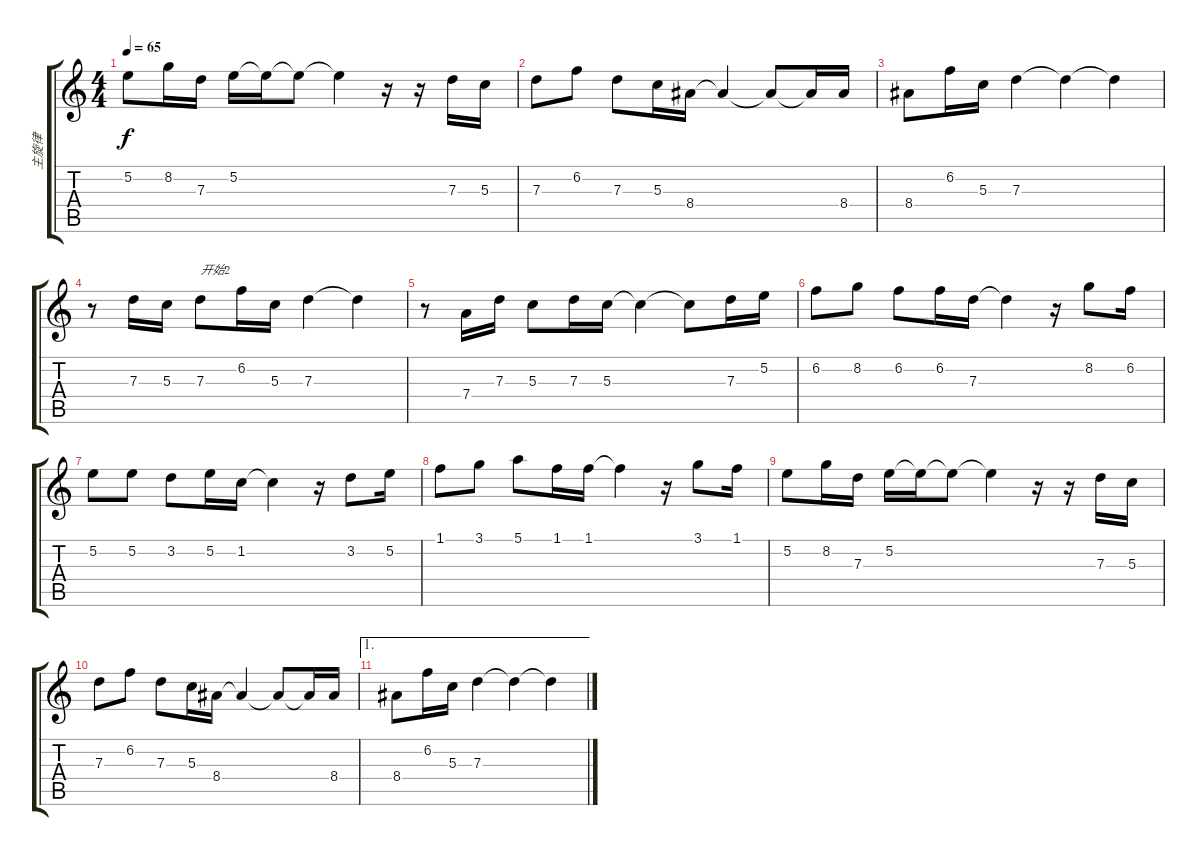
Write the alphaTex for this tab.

\track ("主旋律" "主旋律") {instrument overdrivenguitar}
\staff {score tabs}
\tuning (E4 B3 G3 D3 A2 E2) {hide}
\ts (4 4)
\tempo 65
\clef g2
\ks c
5.2.8{dy f} 8.2.16 7.3.16 5.2.16 5.2{t}.16 5.2{t}.8 5.2{t}.4 r.16 r.16 7.3.16 5.3.16 |
7.3.8 6.2.8 7.3.8 5.3.16 8.4.16 8.4{t}.4 8.4{t}.8 8.4{t}.16 8.4.16 |
8.4.8 6.2.16 5.3.16 7.3.4 7.3{t}.4 7.3{t}.4 |
r.8 7.3.16{instrument sopranosax} 5.3.16 7.3.8{txt "开始2"} 6.2.16 5.3.16 7.3.4 7.3{t}.4 |
r.8 7.4.16 7.3.16 5.3.8 7.3.16 5.3.16 5.3{t}.4 5.3{t}.8 7.3.16 5.2.16 |
6.2.8 8.2.8 6.2.8 6.2.16 7.3.16 7.3{t}.4 r.16 8.2.8 6.2.16 |
5.2.8 5.2.8 3.2.8 5.2.16 1.2.16 1.2{t}.4 r.16 3.2.8 5.2.16 |
1.1.8 3.1.8 5.1.8 1.1.16 1.1.16 1.1{t}.4 r.16 3.1.8 1.1.16 |
5.2.8 8.2.16 7.3.16 5.2.16 5.2{t}.16 5.2{t}.8 5.2{t}.4 r.16 r.16 7.3.16 5.3.16 |
7.3.8 6.2.8 7.3.8 5.3.16 8.4.16 8.4{t}.4 8.4{t}.8 8.4{t}.16 8.4.16 |
\ae 1
8.4.8 6.2.16 5.3.16 7.3.4 7.3{t}.4 7.3{t}.4
